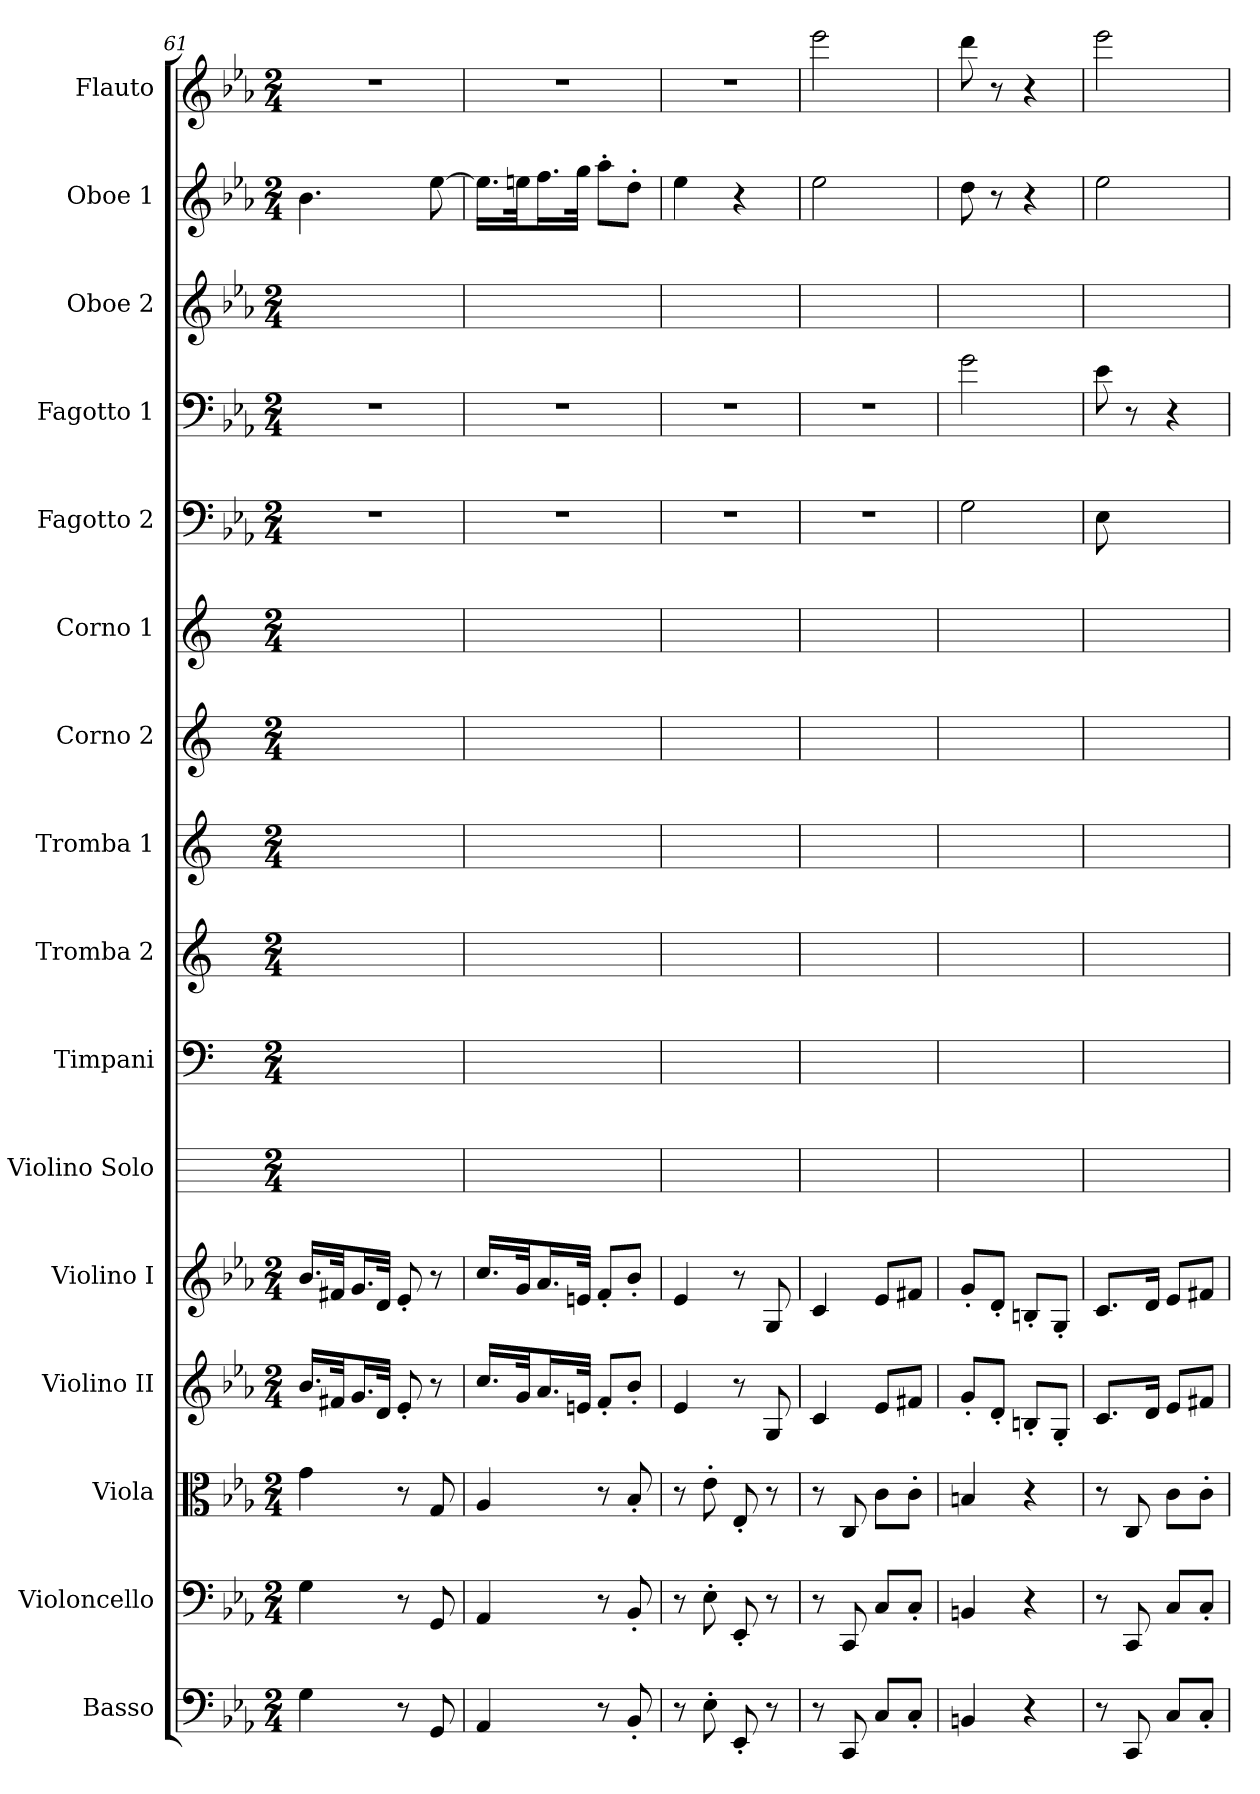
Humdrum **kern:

**kern	**kern	**kern	**kern	**kern	**kern	**kern	**kern	**kern	**kern	**kern	**kern	**kern	**kern	**kern	**kern
*part16	*part15	*part14	*part13	*part12	*part11	*part10	*part9	*part8	*part7	*part6	*part5	*part4	*part3	*part2	*part1
*staff16	*staff15	*staff14	*staff13	*staff12	*staff11	*staff10	*staff9	*staff8	*staff7	*staff6	*staff5	*staff4	*staff3	*staff2	*staff1
*I"Basso	*I"Violoncello	*I"Viola	*I"Violino II	*I"Violino I	*I"Violino Solo	*I"Timpani	*I"Tromba 2	*I"Tromba 1	*I"Corno 2	*I"Corno 1	*I"Fagotto 2	*I"Fagotto 1	*I"Oboe 2	*I"Oboe 1	*I"Flauto
*I'B	*I'Vc	*I'Vla	*I'Vln	*I'Vln	*I'Vln	*I'Timp	*	*	*	*	*	*	*I'Ob	*I'Ob	*I'Fl
*clefF4	*clefF4	*clefC3	*clefG2	*clefG2	*	*clefF4	*clefG2	*clefG2	*clefG2	*clefG2	*clefF4	*clefF4	*clefG2	*clefG2	*clefG2
*ITrd7c12	*	*	*	*	*	*	*	*	*ITrd7c12	*ITrd7c12	*	*	*	*	*
*k[b-e-a-]	*k[b-e-a-]	*k[b-e-a-]	*k[b-e-a-]	*k[b-e-a-]	*	*	*	*	*	*	*k[b-e-a-]	*k[b-e-a-]	*k[b-e-a-]	*k[b-e-a-]	*k[b-e-a-]
*M2/4	*M2/4	*M2/4	*M2/4	*M2/4	*M2/4	*M2/4	*M2/4	*M2/4	*M2/4	*M2/4	*M2/4	*M2/4	*M2/4	*M2/4	*M2/4
=61	=61	=61	=61	=61	=61	=61	=61	=61	=61	=61	=61	=61	=61	=61	=61
4GG	4G	4g	16.b-/LL	16.b-/LL	2ryy	2ryy	2ryy	2ryy	2ryy	2ryy	2r	2r	2ryy	4.b-	2r
.	.	.	32f#X/Jk	32f#X/Jk	.	.	.	.	.	.	.	.	.	.	.
.	.	.	16.g/L	16.g/L	.	.	.	.	.	.	.	.	.	.	.
.	.	.	32d/JJk	32d/JJk	.	.	.	.	.	.	.	.	.	.	.
8r	8r	8r	8e-'	8e-'	.	.	.	.	.	.	.	.	.	.	.
8GGG	8GG	8G	8r	8r	.	.	.	.	.	.	.	.	.	[8ee-	.
=62	=62	=62	=62	=62	=62	=62	=62	=62	=62	=62	=62	=62	=62	=62	=62
4AAA-	4AA-	4A-	16.cc/LL	16.cc/LL	2ryy	2ryy	2ryy	2ryy	2ryy	2ryy	2r	2r	2ryy	16.ee-\LL]	2r
.	.	.	32g/Jk	32g/Jk	.	.	.	.	.	.	.	.	.	32een\Jk	.
.	.	.	16.a-/L	16.a-/L	.	.	.	.	.	.	.	.	.	16.ff\L	.
.	.	.	32en/JJk	32en/JJk	.	.	.	.	.	.	.	.	.	32gg\JJk	.
8r	8r	8r	8f'/L	8f'/L	.	.	.	.	.	.	.	.	.	8aa-'\L	.
8BBB-'	8BB-'	8B-'	8b-'/J	8b-'/J	.	.	.	.	.	.	.	.	.	8dd'\J	.
=63	=63	=63	=63	=63	=63	=63	=63	=63	=63	=63	=63	=63	=63	=63	=63
8r	8r	8r	4e-	4e-	2ryy	2ryy	2ryy	2ryy	2ryy	2ryy	2r	2r	2ryy	4ee-	2r
8EE-'	8E-'	8e-'	.	.	.	.	.	.	.	.	.	.	.	.	.
8EEE-'	8EE-'	8E-'	8r	8r	.	.	.	.	.	.	.	.	.	4r	.
8r	8r	8r	8G	8G	.	.	.	.	.	.	.	.	.	.	.
=64	=64	=64	=64	=64	=64	=64	=64	=64	=64	=64	=64	=64	=64	=64	=64
8r	8r	8r	4c	4c	2ryy	2ryy	2ryy	2ryy	2ryy	2ryy	2r	2r	2ryy	2ee-	2eee-
8CCC	8CC	8C	.	.	.	.	.	.	.	.	.	.	.	.	.
8CC/L	8C/L	8c\L	8e-/L	8e-/L	.	.	.	.	.	.	.	.	.	.	.
8CC'/J	8C'/J	8c'\J	8f#X/J	8f#X/J	.	.	.	.	.	.	.	.	.	.	.
=65	=65	=65	=65	=65	=65	=65	=65	=65	=65	=65	=65	=65	=65	=65	=65
4BBBn	4BBn	4Bn	8g'/L	8g'/L	2ryy	2ryy	2ryy	2ryy	2ryy	2ryy	2G	2g	2ryy	8dd	8ddd
.	.	.	8d'/J	8d'/J	.	.	.	.	.	.	.	.	.	8r	8r
4r	4r	4r	8Bn'/L	8Bn'/L	.	.	.	.	.	.	.	.	.	4r	4r
.	.	.	8G'/J	8G'/J	.	.	.	.	.	.	.	.	.	.	.
=66	=66	=66	=66	=66	=66	=66	=66	=66	=66	=66	=66	=66	=66	=66	=66
8r	8r	8r	8.c/L	8.c/L	2ryy	2ryy	2ryy	2ryy	2ryy	2ryy	8E-	8e-	2ryy	2ee-	2eee-
8CCC	8CC	8C	.	.	.	.	.	.	.	.	8ryy	8r	.	.	.
.	.	.	16d/Jk	16d/Jk	.	.	.	.	.	.	.	.	.	.	.
8CC/L	8C/L	8c\L	8e-/L	8e-/L	.	.	.	.	.	.	4ryy	4r	.	.	.
8CC'/J	8C'/J	8c'\J	8f#X/J	8f#X/J	.	.	.	.	.	.	.	.	.	.	.
=	=	=	=	=	=	=	=	=	=	=	=	=	=	=	=
*-	*-	*-	*-	*-	*-	*-	*-	*-	*-	*-	*-	*-	*-	*-	*-
